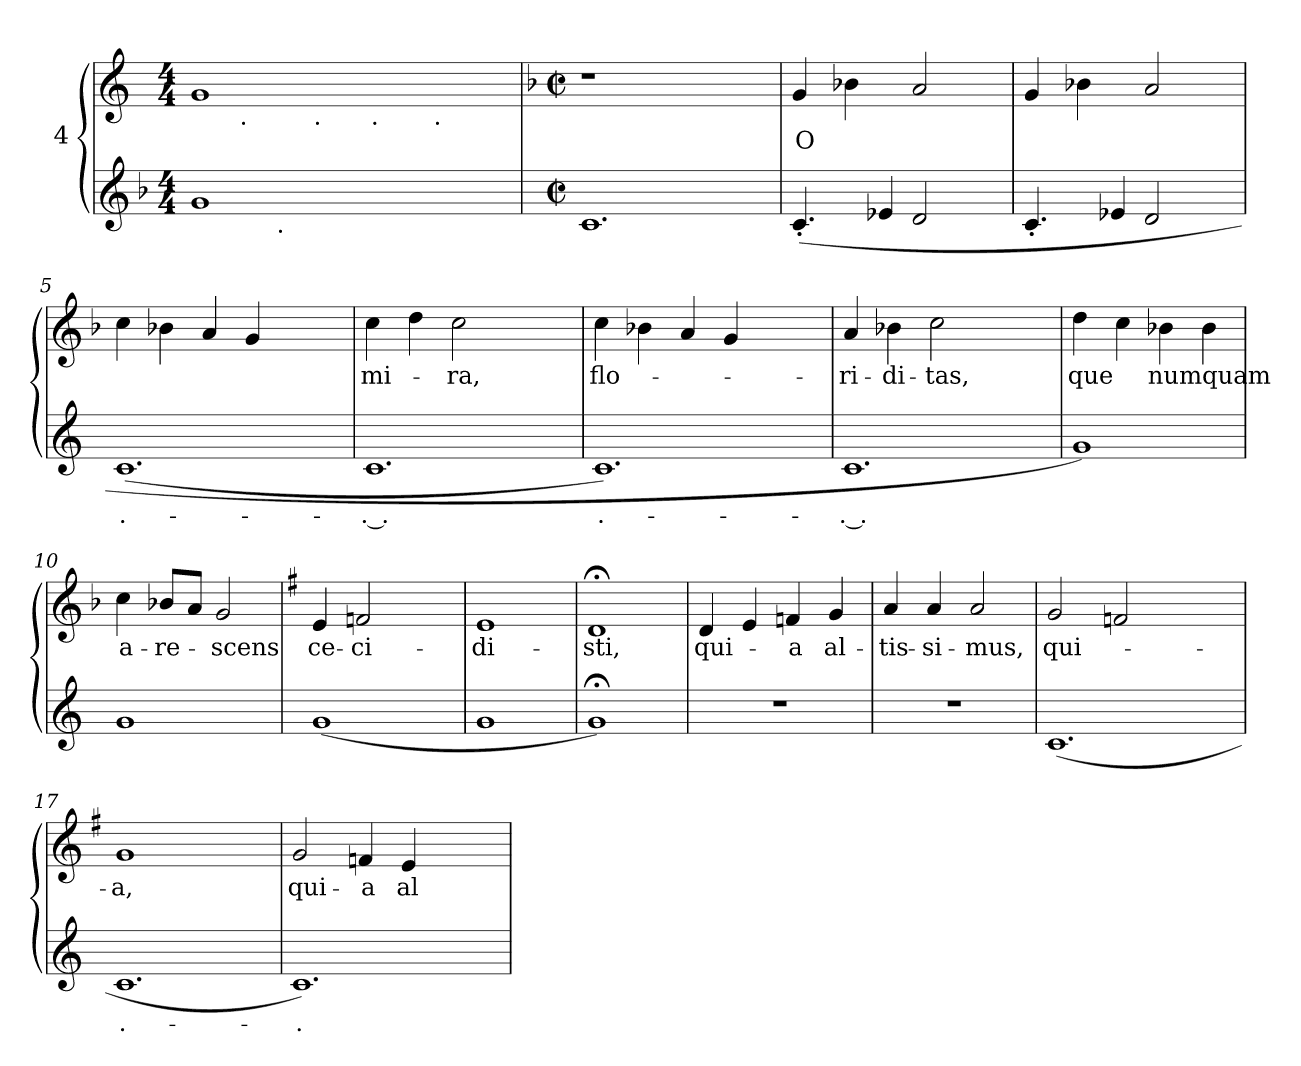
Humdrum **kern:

**kern	**text	**kern	**text
*part2	*part2	*part1	*part1
*staff2	*staff2	*staff1	*staff1
*I""	*	*I"4	*
*clefG2	*	*clefG2	*
*	*	*ITrd-3c-5	*
*k[b-]	*	*k[b-]	*
*F:	*	*F:	*
*M4/4	*	*M4/4	*
=1	=1	=1	=1
!LO:TX:b:t=.	!	!	!
*^	*	*^	*
*	*	*	*	*^	*
*	*	*	*	*	*^	*
*	*	*	*	*	*	*^	*
1g	4ryy	.	1cc	8..ryy	4ryy	2ryy	2ryy	.
!	!	!	!	!LO:TX:b:t=.	!	!	!	!
.	.	.	.	2ryy	.	.	.	.
.	16ryy	.	.	.	8ryy	.	.	.
!	!LO:TX:b:t=.	!	!	!	!	!	!	!
.	2ryy	.	.	.	.	.	.	.
.	.	.	.	.	32ryy	.	.	.
!	!	!	!	!	!LO:TX:b:t=.	!	!	!
.	.	.	.	.	2ryy	.	.	.
.	.	.	.	.	.	16.ryy	4ryy	.
!	!	!	!	!	!	!LO:TX:b:t=.	!	!
.	.	.	.	.	.	4ryy	.	.
.	.	.	.	4ryy	.	.	.	.
.	.	.	.	.	.	.	32ryy	.
!	!	!	!	!	!	!	!LO:TX:b:t=.	!
.	.	.	.	.	.	.	8..ryy	.
.	8.ryy	.	.	.	.	.	.	.
.	.	.	.	.	.	8ryy	.	.
.	.	.	.	.	16.ryy	.	.	.
.	.	.	.	32ryy	.	32ryy	.	.
*v	*v	*	*	*	*	*	*	*
*	*	*v	*v	*v	*v	*v	*
!!LO:LB:g=z
=2	=2	=2	=2
*k[]	*	*k[b-e-]	*
*C:	*	*B-:	*
*M2/2	*	*M2/2	*
*met(c|)	*	*met(c|)	*
*^	*	*^	*
*	*	*	*	*^	*
*	*	*	*	*	*^	*
*	*	*	*	*	*	*^	*
!	!	!LO:LY:b:rj	!LO:N:vis=1	!	!	!	!	!
*v	*v	*	*	*	*	*	*	*
*	*	*v	*v	*v	*v	*v	*
1.c<	.	1r	.
.	.	2ryy	.
=3	=3	=3	=3
*^	*	*	*
!	!	!	!	!LO:LY:b
(<4.c'>/	2ryy	.	4cc/	O
.	.	.	4ee-X\	.
4e-X/	.	.	.	.
.	2d/	.	2dd/	.
4.ryy	.	.	.	.
=4	=4	=4	=4	=4
4.c'>/	2ryy	.	4cc/	.
.	.	.	4ee-X\	.
4e-X/	.	.	.	.
.	2d/	.	2dd/	.
4.ryy	.	.	.	.
*v	*v	*	*	*
=5	=5	=5	=5
!	!LO:LY:b:rj	!	!
(<1.c	.-	4ff\	.
.	.	4ee-X\	.
.	.	4dd/	.
.	.	4cc/	.
.	.	2ryy	.
=6	=6	=6	=6
!	!LO:LY:b:rj	!	!LO:LY:b
1.c	-. .	4ff\	mi-
.	.	4gg\	.
!	!	!	!LO:LY:b
.	.	2ff\	-ra,
.	.	2ryy	.
=7	=7	=7	=7
!	!LO:LY:b:rj	!	!LO:LY:b
1.c)	.-	4ff\	flo-
.	.	4ee-X\	.
.	.	4dd/	.
.	.	4cc/	.
.	.	2ryy	.
=8	=8	=8	=8
!	!LO:LY:b:rj	!	!LO:LY:b
1.c	-. .	4dd/	-ri-
!	!	!	!LO:LY:b
.	.	4ee-X\	-di-
!	!	!	!LO:LY:b
.	.	2ff\	-tas,
.	.	2ryy	.
=9	=9	=9	=9
!	!	!	!LO:LY:b
1g)	.	4gg\	que
.	.	4ff\	.
!	!	!	!LO:LY:b
.	.	4ee-X\	numquam
.	.	4ee-\	.
=10	=10	=10	=10
!	!	!	!LO:LY:b
1g	.	4ff\	a-
!	!	!	!LO:LY:b
.	.	8ee-X/L	-re-
.	.	8dd/J	.
!	!	!	!LO:LY:b
.	.	2cc/	-scens
!!LO:LB:g=z
=11	=11	=11	=11
*	*	*k[]	*
*	*	*C:	*
!	!	!	!LO:LY:b
(<1g	.	4a/	ce-
!	!	!	!LO:LY:b
.	.	2b-X/	-ci-
.	.	4ryy	.
=12	=12	=12	=12
!	!	!	!LO:LY:b
1g	.	1a	-di-
=13	=13	=13	=13
!	!	!	!LO:LY:b
1g;)	.	1g;	-sti,
=14	=14	=14	=14
!	!	!	!LO:LY:b
1r	.	4g/	qui-
.	.	4a/	.
!	!	!	!LO:LY:b
.	.	4b-X/	-a
!	!	!	!LO:LY:b
.	.	4cc/	al-
=15	=15	=15	=15
!	!	!	!LO:LY:b
1r	.	4dd/	-tis-
!	!	!	!LO:LY:b
.	.	4dd/	-si-
!	!	!	!LO:LY:b
.	.	2dd/	-mus,
=16	=16	=16	=16
!	!LO:LY:b:rj	!	!LO:LY:b
(<1.c<	.	2cc/	qui-
.	.	2b-X/	.
.	.	2ryy	.
=17	=17	=17	=17
!	!LO:LY:b:rj	!	!LO:LY:b
1.c	.-	1cc	-a,
.	.	2ryy	.
=18	=18	=18	=18
!	!LO:LY:b:rj	!	!LO:LY:b
1.c)	-.-	2cc/	qui-
!	!	!	!LO:LY:b
.	.	4b-X/	-a
!	!	!	!LO:LY:b
.	.	4a/	al-
.	.	2ryy	.
=	=	=	=
*-	*-	*-	*-
